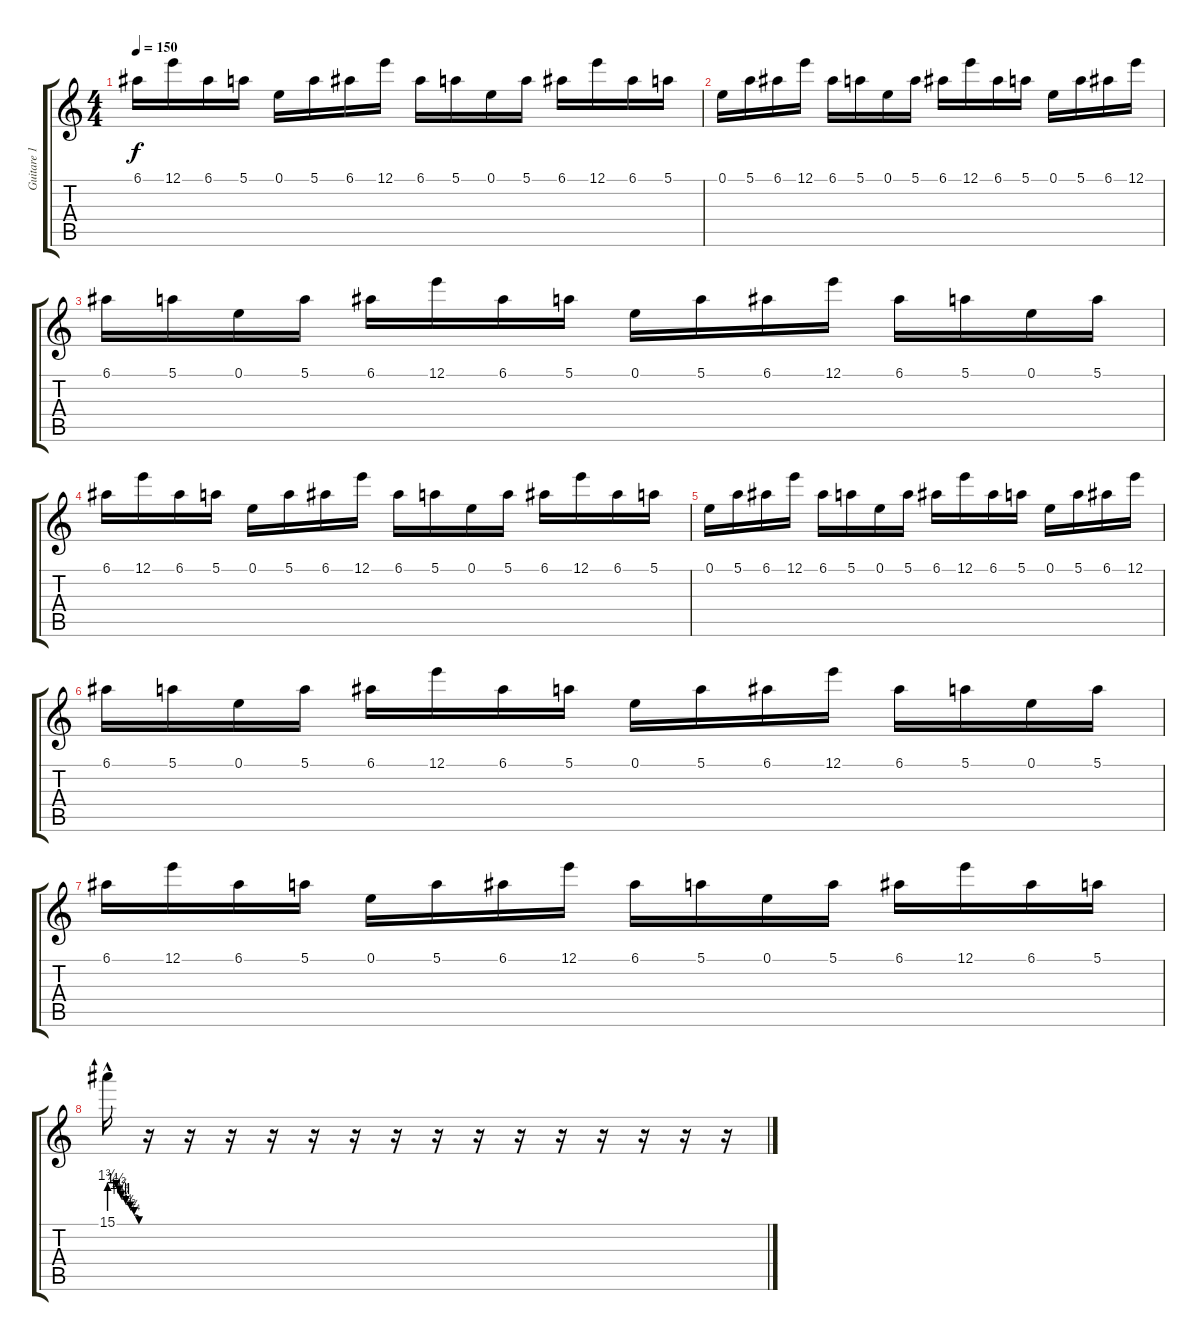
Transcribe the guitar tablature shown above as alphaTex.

\track ("Guitare 1" "Guitare 1") {instrument distortionguitar}
\staff {score tabs}
\tuning (E4 B3 G3 D3 A2 E2) {hide}
\ts (4 4)
\tempo 150
\clef g2
\ks c
6.1.16{dy f} 12.1.16 6.1.16 5.1.16 0.1.16 5.1.16 6.1.16 12.1.16 6.1.16 5.1.16 0.1.16 5.1.16 6.1.16 12.1.16 6.1.16 5.1.16 |
0.1.16 5.1.16 6.1.16 12.1.16 6.1.16 5.1.16 0.1.16 5.1.16 6.1.16 12.1.16 6.1.16 5.1.16 0.1.16 5.1.16 6.1.16 12.1.16 |
6.1.16 5.1.16 0.1.16 5.1.16 6.1.16 12.1.16 6.1.16 5.1.16 0.1.16 5.1.16 6.1.16 12.1.16 6.1.16 5.1.16 0.1.16 5.1.16 |
6.1.16 12.1.16 6.1.16 5.1.16 0.1.16 5.1.16 6.1.16 12.1.16 6.1.16 5.1.16 0.1.16 5.1.16 6.1.16 12.1.16 6.1.16 5.1.16 |
0.1.16 5.1.16 6.1.16 12.1.16 6.1.16 5.1.16 0.1.16 5.1.16 6.1.16 12.1.16 6.1.16 5.1.16 0.1.16 5.1.16 6.1.16 12.1.16 |
6.1.16 5.1.16 0.1.16 5.1.16 6.1.16 12.1.16 6.1.16 5.1.16 0.1.16 5.1.16 6.1.16 12.1.16 6.1.16 5.1.16 0.1.16 5.1.16 |
6.1.16 12.1.16 6.1.16 5.1.16 0.1.16 5.1.16 6.1.16 12.1.16 6.1.16 5.1.16 0.1.16 5.1.16 6.1.16 12.1.16 6.1.16 5.1.16 |
15.1{be (custom 0 7 2 7 6 7 8 7 10 7 14 6 16 6 18 6 20 5 22 5 24 4 26 4 28 4 33 3 35 3 42 2 46 2 48 2 50 1 54 1 60 0) hac}.16 r.16 r.16 r.16 r.16 r.16 r.16 r.16 r.16 r.16 r.16 r.16 r.16 r.16 r.16 r.16
